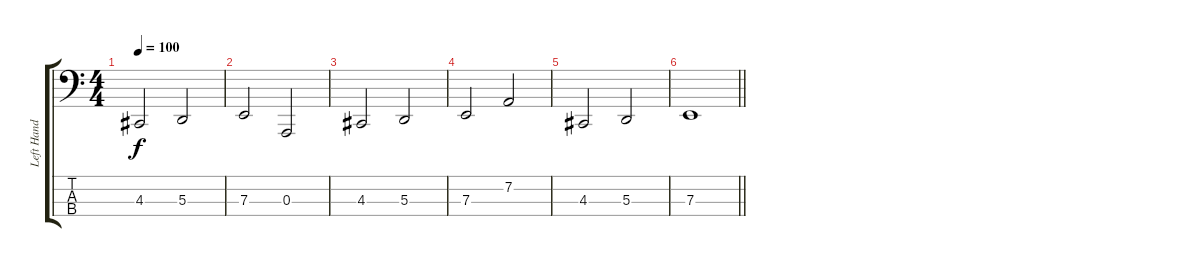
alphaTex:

\track ("Left Hand" "Left Hand") {instrument lead2sawtooth}
\staff {score tabs}
\tuning (G2 D2 A1 E1) {hide}
\ts (4 4)
\tempo 100
\clef f4
\ks c
4.3.2{dy f} 5.3.2 |
7.3.2 0.3.2 |
4.3.2 5.3.2 |
7.3.2 7.2.2 |
4.3.2 5.3.2 |
\barLineRight lightlight
7.3.1
